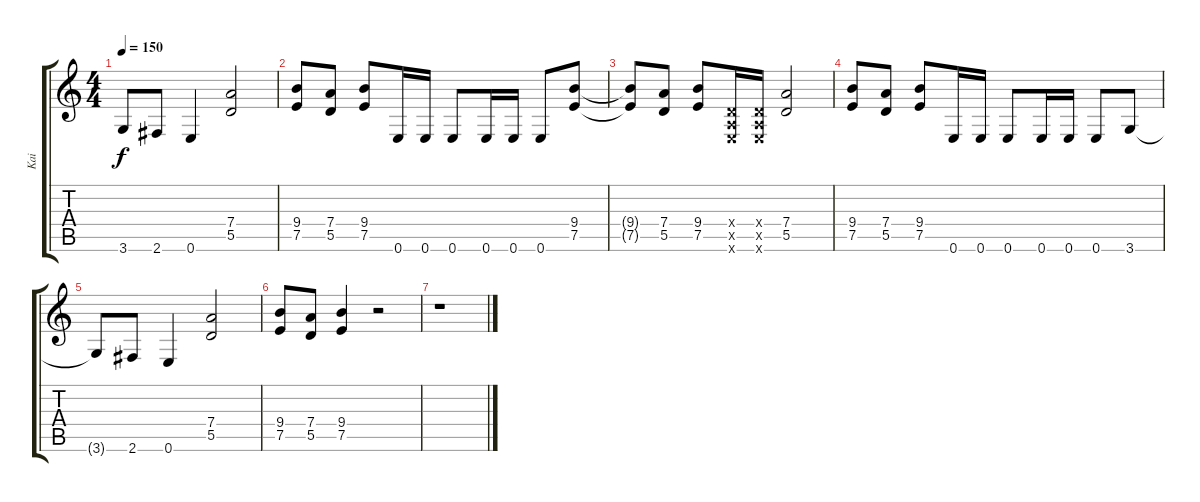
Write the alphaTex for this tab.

\track ("Kai" "Kai") {instrument overdrivenguitar}
\staff {score tabs}
\tuning (E4 B3 G3 D3 A2 E2) {hide}
\ts (4 4)
\tempo 150
\clef g2
\ks c
3.6{t}.8{dy f} 2.6.8 0.6.4 (7.4 5.5).2 |
(9.4 7.5).8 (7.4 5.5).8 (9.4 7.5).8 0.6.16 0.6.16 0.6.8 0.6.16 0.6.16 0.6.8 (9.4 7.5).8 |
(9.4{t} 7.5{t}).8 (7.4 5.5).8 (9.4 7.5).8 (0.4{x} 0.5{x} 0.6{x}).16 (0.4{x} 0.5{x} 0.6{x}).16 (7.4 5.5).2 |
(9.4 7.5).8 (7.4 5.5).8 (9.4 7.5).8 0.6.16 0.6.16 0.6.8 0.6.16 0.6.16 0.6.8 3.6.8 |
3.6{t}.8 2.6.8 0.6.4 (7.4 5.5).2 |
(9.4 7.5).8 (7.4 5.5).8 (9.4 7.5).4 r.2 |
r.1
